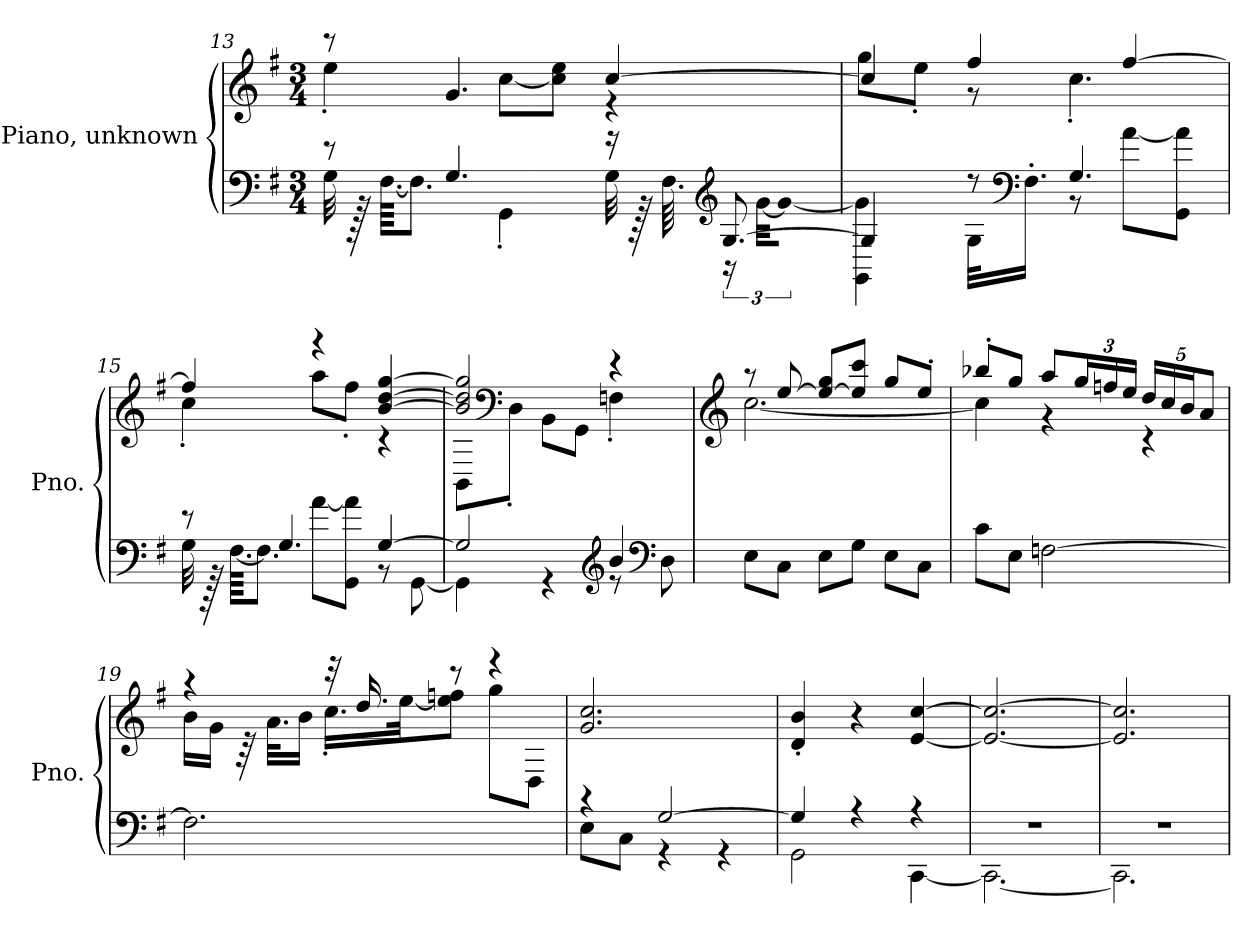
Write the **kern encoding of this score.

**kern	**kern
*part1	*part1
*staff2	*staff1
*I"Piano, unknown	*
*I'Pno.	*
!!LO:LB:g=z
*clefF4	*clefG2
*k[f#]	*k[f#]
*M3/4	*M3/4
=13	=13
*^	*^
8r	32G\	8r	4ee'\
.	128r	.	.
.	[64.F#\KKKL	.	.
.	8.F#\J]	.	.
4.G/	.	4.g/	.
.	4GG'\	.	[8cc\L
.	.	.	8cc\] 8ee\J
16r	32G\	[4cc/	4r
.	128r	.	.
.	64.F#\	.	.
*clefG2	*	*	*
[8.G/	24r	.	.
.	[48g\KKL	.	.
.	8g\J_	.	.
=14	=14	=14	=14
4G/]	4GG\ 4g\]	4cc/]	8gg\L
.	.	.	8ee'\J
8r	32G\KLL	4ff#/	8r
*clefF4	*	*	*
.	16.F#'\JJ	.	.
4.G/	8r	.	4.cc'\
.	[8a\L	[4ff#/	.
.	8GG\ 8a\]J	.	.
=15	=15	=15	=15
8r	32G\	4ff#/]	4cc'\
.	128r	.	.
.	[64.F#\KKKL	.	.
.	8.F#\J]	.	.
4.G/	.	.	.
.	[8a\L	4r	8aa\L
.	8GG\ 8a\]J	.	8ff#'\J
[4G/	8r	[4b/ [4dd/ [4gg/	4r
.	[8GG\	.	.
!!LO:LB:g=z	!!
=16	=16	=16	=16
2G/]	4GG\]	2b/] 2dd/] 2gg/]	8BB\L
*	*	*clefF4	*
.	.	.	8D'\J
.	4r	.	8BB\L
.	.	.	8GG\J
*clefG2	*	*	*
4b/	8r	4r	4Fn'\
*clefF4	*	*	*
.	8D\	.	.
*v	*v	*	*
=17	=17	=17
*	*clefG2	*
8E\L	8r	[2.cc\
8C\J	[8ee/	.
8E\L	8ee/_ 8gg/L	.
8G\J	8ee/] 8ccc/J	.
8E\L	8gg/L	.
8C\J	8ee'/J	.
=18	=18	=18
8c\L	8bb-X'/L	4cc\]
8E\J	8gg/J	.
[2Fn\	8aa/L	4r
*	*Xbrackettup	*
.	24gg/L	.
.	24ffn/	.
.	24ee/JJ	.
.	20dd/LL	4r
.	20cc/	.
.	20b/J	.
.	10a/J	.
!!LO:LB:g=z	!!
=19	=19	=19
2.F\]	4r	16b\LL
.	.	16g\JJ
.	.	64r
.	.	32.a\KLL
.	.	16b\JJ
.	32r	16.cc'\LL
.	16.dd/	.
.	.	[32ee\JK
.	8r	8ee\] 8ffn\J
.	4r	8gg\L
.	.	8D\J
*	*v	*v
=20	=20
*^	*
4r	8E\L	2.g/ 2.cc/
.	8C\J	.
[2G/	4r	.
.	4r	.
=21	=21	=21
4G/]	2GG\	4d/' 4b/'
4r	.	4r
4r	[4CC\	[4e/ [4cc/
=22	=22	=22
2.r	2.CC\_	2.e/_ 2.cc/_
=23	=23	=23
2.r	2.CC\]	2.e/] 2.cc/]
*v	*v	*
=	=
*-	*-
